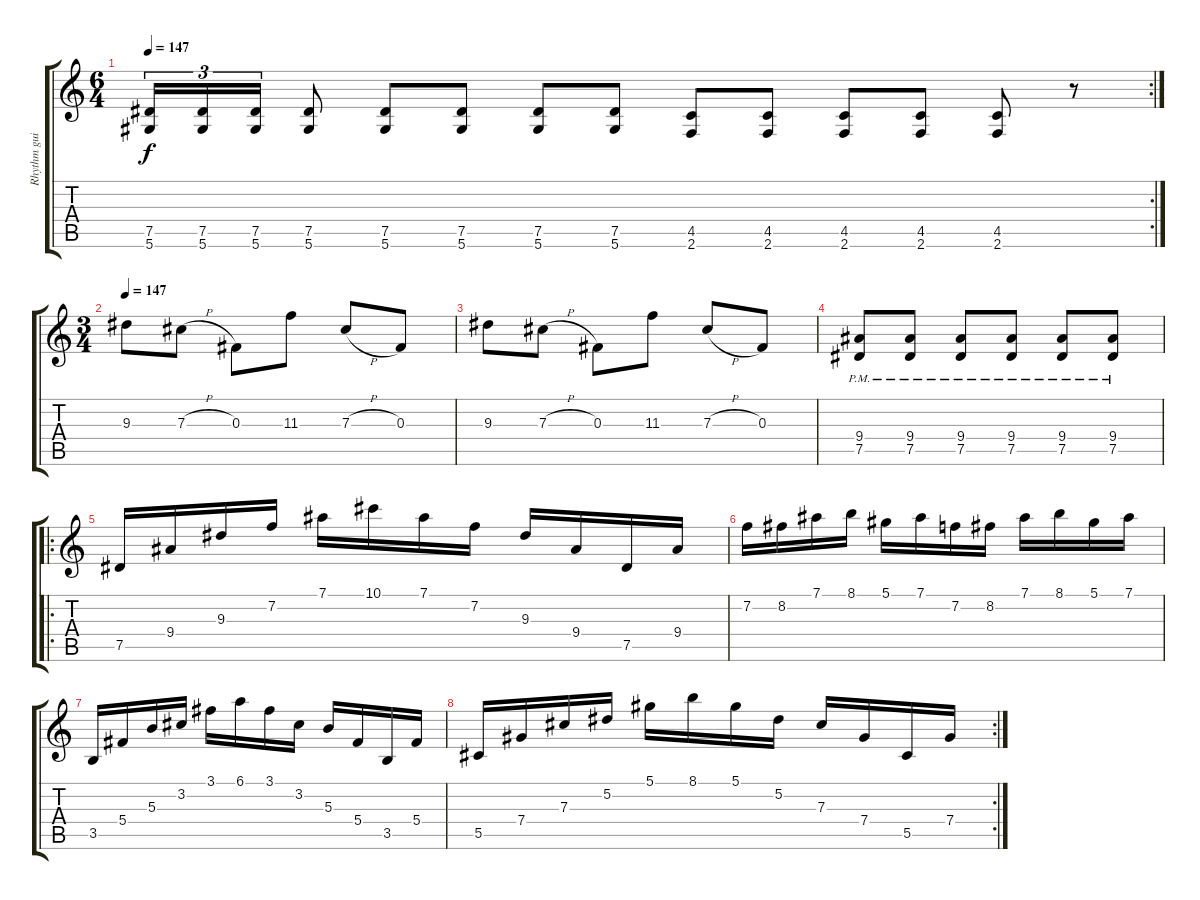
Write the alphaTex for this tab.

\track ("Rhythm guitar" "Rhythm gui") {instrument distortionguitar}
\staff {score tabs}
\tuning (Eb4 Bb3 Gb3 Db3 Ab2 Eb2) {hide}
\rc 2
\ts (6 4)
\tempo 147
\clef g2
\ks c
(7.5 5.6).16{tu (3 2) dy f} (7.5 5.6).16{tu (3 2)} (7.5 5.6).16{tu (3 2)} (7.5 5.6).8 (7.5 5.6).8 (7.5 5.6).8 (7.5 5.6).8 (7.5 5.6).8 (4.5 2.6).8 (4.5 2.6).8 (4.5 2.6).8 (4.5 2.6).8 (4.5 2.6).8 r.8 |
\ts (3 4)
\tempo 147
9.3.8 7.3{h}.8 0.3.8 11.3.8 7.3{h}.8 0.3.8 |
9.3.8 7.3{h}.8 0.3.8 11.3.8 7.3{h}.8 0.3.8 |
(9.4{pm} 7.5{pm}).8 (9.4{pm} 7.5{pm}).8 (9.4{pm} 7.5{pm}).8 (9.4{pm} 7.5{pm}).8 (9.4{pm} 7.5{pm}).8 (9.4{pm} 7.5{pm}).8 |
\ro
7.5.16 9.4.16 9.3.16 7.2.16 7.1.16 10.1.16 7.1.16 7.2.16 9.3.16 9.4.16 7.5.16 9.4.16 |
7.2.16 8.2.16 7.1.16 8.1.16 5.1.16 7.1.16 7.2.16 8.2.16 7.1.16 8.1.16 5.1.16 7.1.16 |
3.5.16 5.4.16 5.3.16 3.2.16 3.1.16 6.1.16 3.1.16 3.2.16 5.3.16 5.4.16 3.5.16 5.4.16 |
\rc 2
5.5.16 7.4.16 7.3.16 5.2.16 5.1.16 8.1.16 5.1.16 5.2.16 7.3.16 7.4.16 5.5.16 7.4.16
